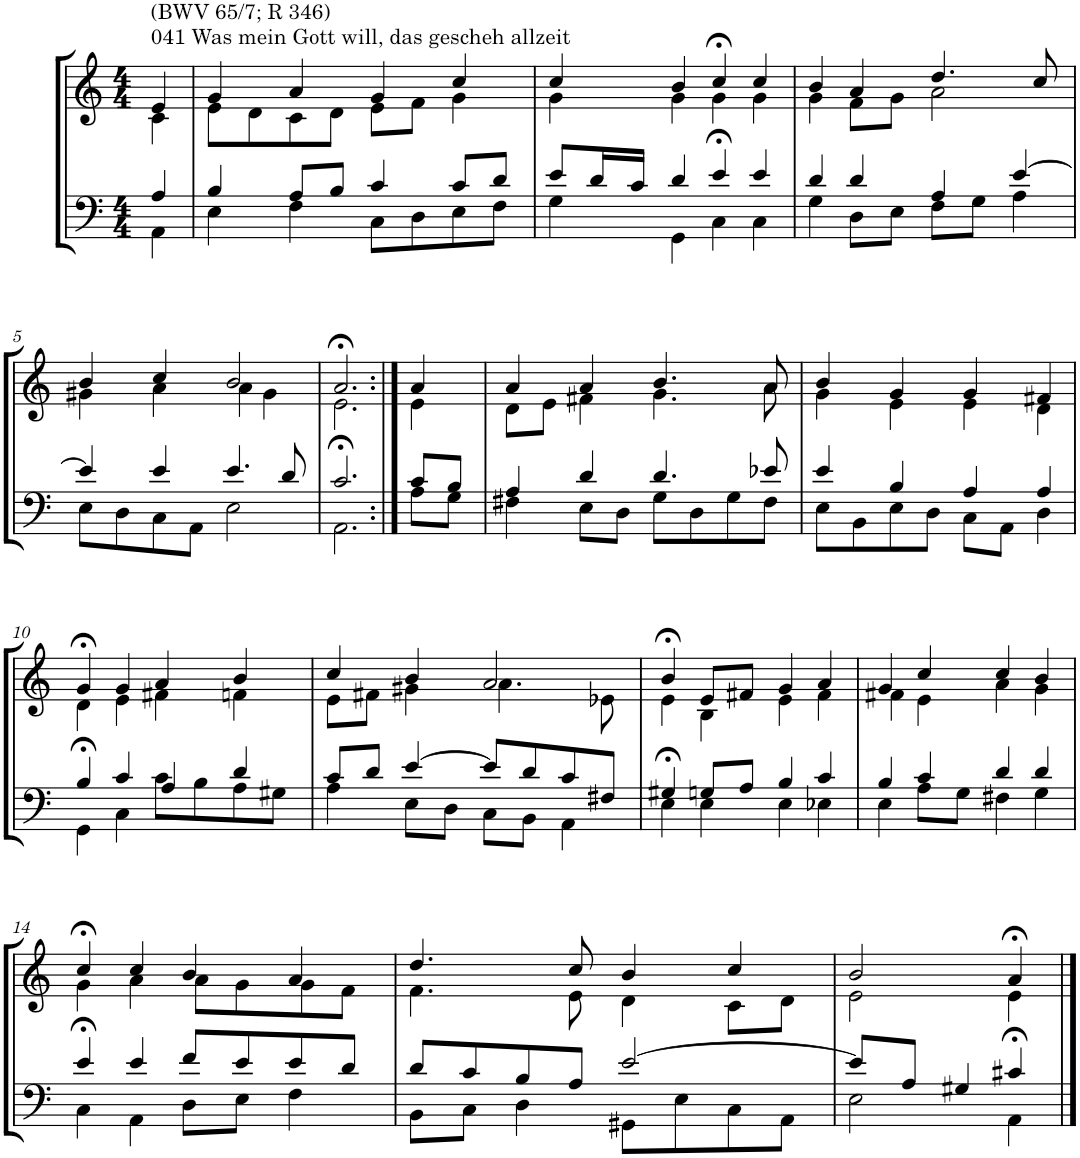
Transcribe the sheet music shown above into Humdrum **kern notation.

**kern	**kern
*part2	*part1
*staff2	*staff1
*I"Tenor/Baß	*I"Sopran/Alt
*clefF4	*clefG2
*k[]	*k[]
*M4/4	*M4/4
=1	=1
*^	*^
!	!	!LO:TX:a:t=041 Was mein Gott will, das gescheh allzeit	!
!	!	!LO:TX:a:t=(BWV 65/7; R 346)	!
4A/	4AA\	4e/	4c\
=2	=2	=2	=2
4B/	4E\	4g/	8e\L
.	.	.	8d\
8A/L	4F\	4a/	8c\
8B/J	.	.	8d\J
4c/	8C\L	4g/	8e\L
.	8D\	.	8f\J
8c/L	8E\	4cc/	4g\
8d/J	8F\J	.	.
=3	=3	=3	=3
8e/L	4G\	4cc/	4g\
16d/L	.	.	.
16c/JJ	.	.	.
4d/	4GG\	4b/	4g\
4e/	4C>\	4cc>/	4g\
4e/	4C\	4cc/	4g\
=4	=4	=4	=4
4d/	4G\	4b/	4g\
4d/	8D\L	4a/	8f\L
.	8E\J	.	8g\J
4A/	8F\L	4.dd/	2a\
.	8G\J	.	.
[4e/	4A\	.	.
.	.	8cc/	.
!!LO:LB:g=z	!!
=5	=5	=5	=5
4e/]	8E\L	4b/	4g#X\
.	8D\	.	.
4e/	8C\	4cc/	4a\
.	8AA\J	.	.
4.e/	2E\	2b/	4a\
.	.	.	4g#\
8d/	.	.	.
=6	=6	=6	=6
2.c/	2.AA>\	2.a>/	2.e\
=7:|!	=7:|!	=7:|!	=7:|!
8c/L	8A\L	4a/	4e\
8B/J	8G\J	.	.
=8	=8	=8	=8
4A/	4F#X\	4a/	8d\L
.	.	.	8e\J
4d/	8E\L	4a/	4f#X\
.	8D\J	.	.
4.d/	8G\L	4.b/	4.g\
.	8D\	.	.
.	8G\	.	.
8e-X/	8F#\J	8a/	8a\
=9	=9	=9	=9
4e/	8E\L	4b/	4g\
.	8BB\	.	.
4B/	8E\	4g/	4e\
.	8D\J	.	.
4A/	8C\L	4g/	4e\
.	8AA\J	.	.
4A/	4D\	4f#X/	4d\
!!LO:LB:g=z	!!
=10	=10	=10	=10
4B/	4GG>\	4g>/	4d\
4c/	4C\	4g/	4e\
4A/	8c\L	4a/	4f#X\
.	8B\	.	.
4d/	8A\	4b/	4fn\
.	8G#X\J	.	.
=11	=11	=11	=11
8c/L	4A\	4cc/	8e\L
8d/J	.	.	8f#X\J
[4e/	8E\L	4b/	4g#X\
.	8D\J	.	.
8e/L]	8C\L	2a/	4.a\
8d/	8BB\J	.	.
8c/	4AA\	.	.
8F#X/J	.	.	8e-X\
=12	=12	=12	=12
4G#X/	4E>\	4b>/	4e\
8Gn/L	4E\	8e/L	4B\
8A/J	.	8f#X/J	.
4B/	4E\	4g/	4e\
4c/	4E-X\	4a/	4f#\
=13	=13	=13	=13
4B/	4E\	4g/	4f#X\
4c/	8A\L	4cc/	4e\
.	8G\J	.	.
4d/	4F#X\	4cc/	4a\
4d/	4G\	4b/	4g\
!!LO:LB:g=z	!!
=14	=14	=14	=14
4e/	4C>\	4cc>/	4g\
4e/	4AA\	4cc/	4a\
8f/L	8D\L	4b/	8a\L
8e/	8E\J	.	8g\
8e/	4F\	4a/	8g\
8d/J	.	.	8f\J
=15	=15	=15	=15
8d/L	8BB\L	4.dd/	4.f\
8c/	8C\J	.	.
8B/	4D\	.	.
8A/J	.	8cc/	8e\
[2e/	8GG#X\L	4b/	4d\
.	8E\	.	.
.	8C\	4cc/	8c\L
.	8AA\J	.	8d\J
=16	=16	=16	=16
8e/L]	2E\	2b/	2e\
8A/J	.	.	.
4G#X/	.	.	.
4c#X/	4AA>\	4a>/	4e\
*v	*v	*	*
*	*v	*v
==	==
*-	*-
